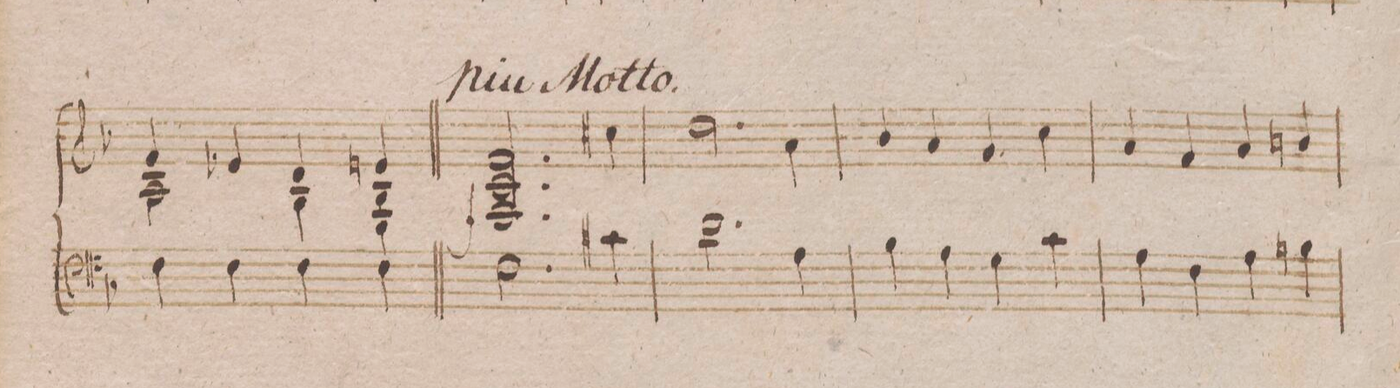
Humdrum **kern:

**kern
*I"Organo.
*clefF4
*k[b-]
*met(c)
*M4/4
4F\
4F\
4F\
4F\
=160||
2.F\
4c#X\
=161
2.d\
4A\
=162
4B-\
4A\
4G\
4c\
=163
4A\
4F\
4A\
4Bn\
=164
*-
